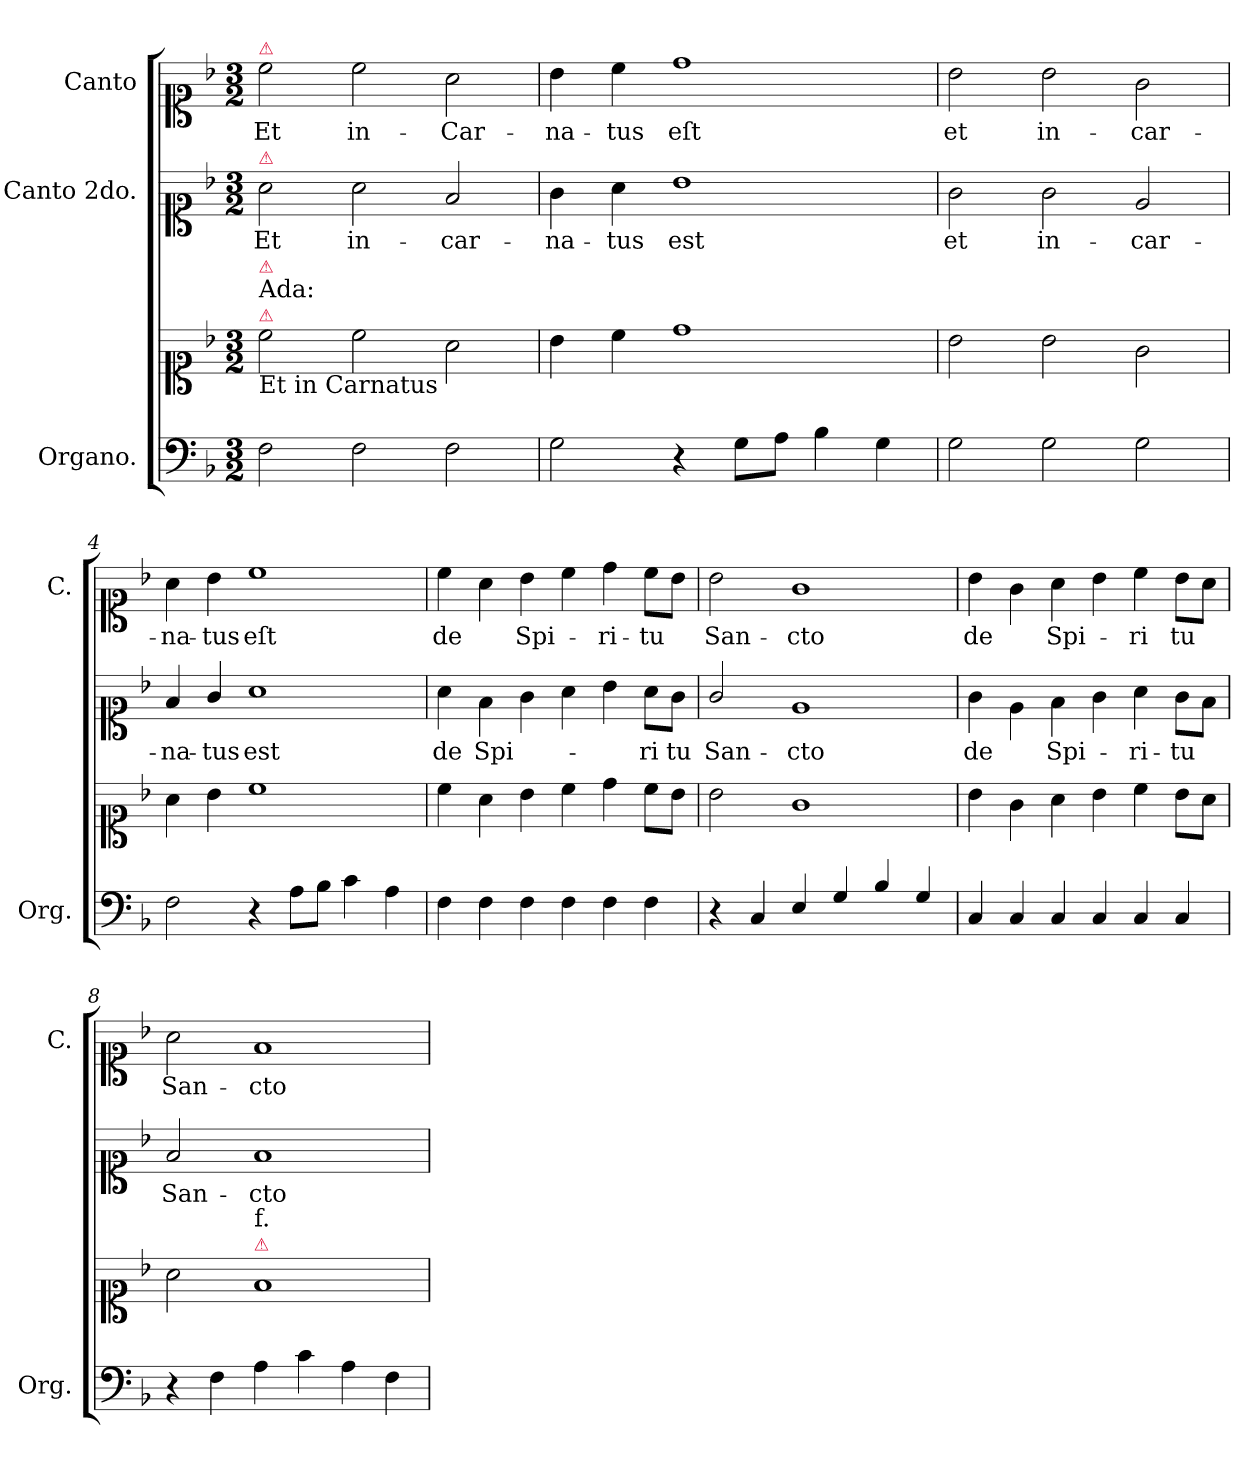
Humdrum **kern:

**kern	**kern	**kern	**text	**kern	**text
*part3	*part3	*part2	*part2	*part1	*part1
*staff4	*staff3	*staff2	*staff2	*staff1	*staff1
*I"Organo.	*	*I"Canto 2do.	*	*I"Canto	*
*I'Org.	*	*	*	*I'C.	*
*clefF4	*clefC1	*clefC1	*	*clefC1	*
*k[b-]	*k[b-]	*k[b-]	*	*k[b-]	*
*F:	*F:	*F:	*	*F:	*
*M3/2	*M3/2	*M3/2	*	*M3/2	*
=1	=1	=1	=1	=1	=1
!	!	!	!	!LO:TX:a:color=crimson:t=⚠	!
!	!	!LO:TX:a:color=crimson:t=⚠	!	!	!
!	!LO:TX:a:color=crimson:t=⚠	!	!	!	!
!	!LO:TX:a:t=Ada&colon;	!	!	!	!
!	!LO:TX:a:color=crimson:t=⚠	!	!	!	!
!	!LO:TX:b:t=Et in Carnatus	!	!	!	!
2F\	2cc\	2a\	Et	2cc\	Et
2F\	2cc\	2a\	in-	2cc\	in-
2F\	2a\	2f/	-car-	2a\	-Car-
=2	=2	=2	=2	=2	=2
2G\	4b-\	4g\	-na-	4b-\	-na-
.	4cc\	4a\	-tus	4cc\	-tus
4r	1dd	1b-	est	1dd	eſt
8G\L	.	.	.	.	.
8A\J	.	.	.	.	.
4B-\	.	.	.	.	.
4G\	.	.	.	.	.
=3	=3	=3	=3	=3	=3
2G\	2b-\	2g\	et	2b-\	et
2G\	2b-\	2g\	in-	2b-\	in-
2G\	2g\	2e/	-car-	2g\	car-
=4	=4	=4	=4	=4	=4
2F\	4a\	4f/	-na-	4a\	-na-
.	4b-\	4g/	-tus	4b-\	-tus
4r	1cc	1a	est	1cc	eſt
8A\L	.	.	.	.	.
8B-\J	.	.	.	.	.
4c\	.	.	.	.	.
4A\	.	.	.	.	.
=5	=5	=5	=5	=5	=5
4F\	4cc\	4a\	de	4cc\	de
4F\	4a\	4f\	Spi-	4a\	.
4F\	4b-\	4g\	.	4b-\	Spi-
4F\	4cc\	4a\	.	4cc\	.
4F\	4dd\	4b-\	.	4dd\	-ri-
4F\	8cc\L	8a\L	-ri	8cc\L	-tu
.	8b-\J	8g\J	tu	8b-\J	.
=6	=6	=6	=6	=6	=6
4r	2b-\	2g/	San-	2b-\	San-
4C/	.	.	.	.	.
4E/	1g	1e	-cto	1g	-cto
4G/	.	.	.	.	.
4B-/	.	.	.	.	.
4G/	.	.	.	.	.
=7	=7	=7	=7	=7	=7
4C/	4b-\	4g\	de	4b-\	de
4C/	4g\	4e\	.	4g\	.
4C/	4a\	4f\	Spi-	4a\	Spi-
4C/	4b-\	4g\	.	4b-\	.
4C/	4cc\	4a\	-ri-	4cc\	-ri
4C/	8b-\L	8g\L	-tu	8b-\L	tu
.	8a\J	8f\J	.	8a\J	.
=8	=8	=8	=8	=8	=8
4r	2a\	2f/	San-	2a\	San-
4F\	.	.	.	.	.
!	!LO:TX:a:color=crimson:t=⚠	!	!	!	!
!	!LO:TX:a:t=f.	!	!	!	!
4A\	1f	1f	-cto	1f	-cto
4c\	.	.	.	.	.
4A\	.	.	.	.	.
4F\	.	.	.	.	.
=	=	=	=	=	=
*-	*-	*-	*-	*-	*-
